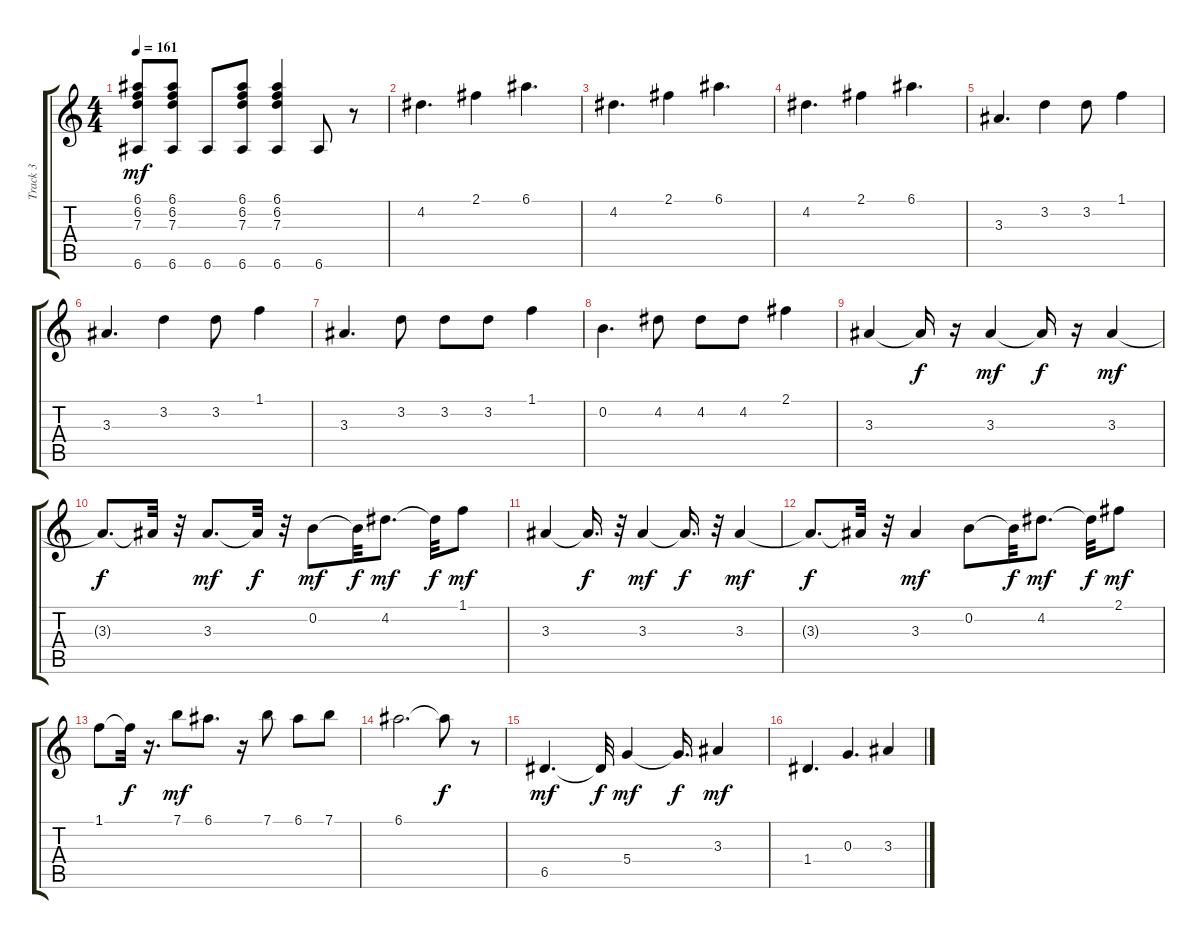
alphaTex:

\track ("Track 3" "Track 3") {instrument electricguitarjazz}
\staff {score tabs}
\tuning (E4 B3 G3 D3 A2 E2) {hide}
\ts (4 4)
\tempo 161
\clef g2
\ks c
(6.1 6.2 7.3 6.6).8{dy mf} (6.1 6.2 7.3 6.6).8 6.6.8 (6.1 6.2 7.3 6.6).8 (6.1 6.2 7.3 6.6).4 6.6.8 r.8 |
4.2.4{d} 2.1.4 6.1.4{d} |
4.2.4{d} 2.1.4 6.1.4{d} |
4.2.4{d} 2.1.4 6.1.4{d} |
3.3.4{d} 3.2.4 3.2.8 1.1.4 |
3.3.4{d} 3.2.4 3.2.8 1.1.4 |
3.3.4{d} 3.2.8 3.2.8 3.2.8 1.1.4 |
0.2.4{d} 4.2.8 4.2.8 4.2.8 2.1.4 |
3.3.4 3.3{t}.16{dy f} r.16 3.3.4{dy mf} 3.3{t}.16{dy f} r.16 3.3.4{dy mf} |
3.3{t}.8{d dy f} 3.3{t}.32 r.32 3.3.8{d dy mf} 3.3{t}.32{dy f} r.32 0.2.8{dy mf} 0.2{t}.32{dy f} 4.2.8{d dy mf} 4.2{t}.32{dy f} 1.1.8{dy mf} |
3.3.4 3.3{t}.16{d dy f} r.32 3.3.4{dy mf} 3.3{t}.16{d dy f} r.32 3.3.4{dy mf} |
3.3{t}.8{d dy f} 3.3{t}.32 r.32 3.3.4{dy mf} 0.2.8 0.2{t}.32{dy f} 4.2.8{d dy mf} 4.2{t}.32{dy f} 2.1.8{dy mf} |
1.1.8 1.1{t}.32{dy f} r.16{d} 7.1.8{dy mf} 6.1.8{d} r.16 7.1.8 6.1.8 7.1.8 |
6.1.2{d} 6.1{t}.8{dy f} r.8 |
6.5.4{d dy mf} 6.5{t}.32{dy f} 5.4.4{dy mf} 5.4{t}.16{d dy f} 3.3.4{dy mf} |
1.4.4{d} 0.3.4{d} 3.3.4
